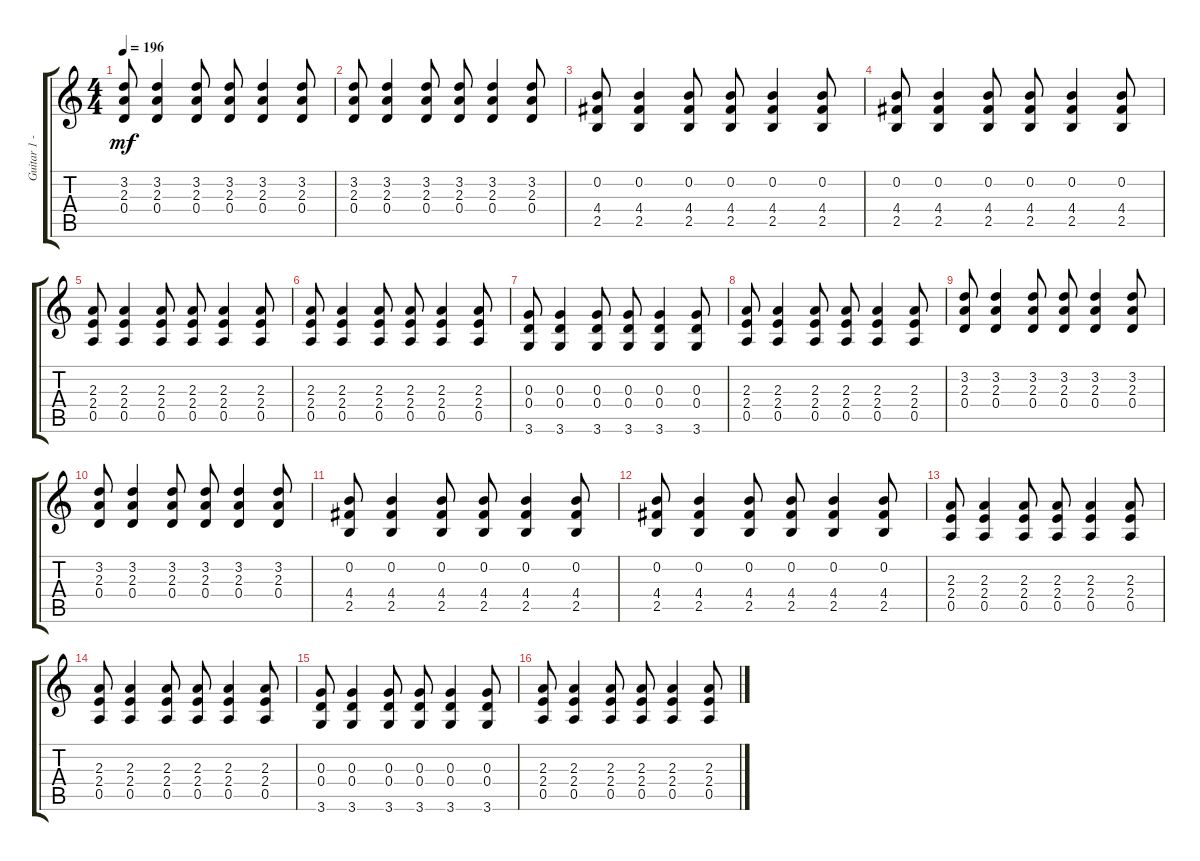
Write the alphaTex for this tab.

\track ("Guitar 1 - Tom" "Guitar 1 -") {instrument distortionguitar}
\staff {score tabs}
\tuning (E4 B3 G3 D3 A2 E2) {hide}
\ts (4 4)
\tempo 196
\clef g2
\ks c
(3.2 2.3 0.4).8{dy mf} (3.2 2.3 0.4).4 (3.2 2.3 0.4).8 (3.2 2.3 0.4).8 (3.2 2.3 0.4).4 (3.2 2.3 0.4).8 |
(3.2 2.3 0.4).8 (3.2 2.3 0.4).4 (3.2 2.3 0.4).8 (3.2 2.3 0.4).8 (3.2 2.3 0.4).4 (3.2 2.3 0.4).8 |
(0.2 4.4 2.5).8 (0.2 4.4 2.5).4 (0.2 4.4 2.5).8 (0.2 4.4 2.5).8 (0.2 4.4 2.5).4 (0.2 4.4 2.5).8 |
(0.2 4.4 2.5).8 (0.2 4.4 2.5).4 (0.2 4.4 2.5).8 (0.2 4.4 2.5).8 (0.2 4.4 2.5).4 (0.2 4.4 2.5).8 |
(2.3 2.4 0.5).8 (2.3 2.4 0.5).4 (2.3 2.4 0.5).8 (2.3 2.4 0.5).8 (2.3 2.4 0.5).4 (2.3 2.4 0.5).8 |
(2.3 2.4 0.5).8 (2.3 2.4 0.5).4 (2.3 2.4 0.5).8 (2.3 2.4 0.5).8 (2.3 2.4 0.5).4 (2.3 2.4 0.5).8 |
(0.3 0.4 3.6).8 (0.3 0.4 3.6).4 (0.3 0.4 3.6).8 (0.3 0.4 3.6).8 (0.3 0.4 3.6).4 (0.3 0.4 3.6).8 |
(2.3 2.4 0.5).8 (2.3 2.4 0.5).4 (2.3 2.4 0.5).8 (2.3 2.4 0.5).8 (2.3 2.4 0.5).4 (2.3 2.4 0.5).8 |
(3.2 2.3 0.4).8 (3.2 2.3 0.4).4 (3.2 2.3 0.4).8 (3.2 2.3 0.4).8 (3.2 2.3 0.4).4 (3.2 2.3 0.4).8 |
(3.2 2.3 0.4).8 (3.2 2.3 0.4).4 (3.2 2.3 0.4).8 (3.2 2.3 0.4).8 (3.2 2.3 0.4).4 (3.2 2.3 0.4).8 |
(0.2 4.4 2.5).8 (0.2 4.4 2.5).4 (0.2 4.4 2.5).8 (0.2 4.4 2.5).8 (0.2 4.4 2.5).4 (0.2 4.4 2.5).8 |
(0.2 4.4 2.5).8 (0.2 4.4 2.5).4 (0.2 4.4 2.5).8 (0.2 4.4 2.5).8 (0.2 4.4 2.5).4 (0.2 4.4 2.5).8 |
(2.3 2.4 0.5).8 (2.3 2.4 0.5).4 (2.3 2.4 0.5).8 (2.3 2.4 0.5).8 (2.3 2.4 0.5).4 (2.3 2.4 0.5).8 |
(2.3 2.4 0.5).8 (2.3 2.4 0.5).4 (2.3 2.4 0.5).8 (2.3 2.4 0.5).8 (2.3 2.4 0.5).4 (2.3 2.4 0.5).8 |
(0.3 0.4 3.6).8 (0.3 0.4 3.6).4 (0.3 0.4 3.6).8 (0.3 0.4 3.6).8 (0.3 0.4 3.6).4 (0.3 0.4 3.6).8 |
(2.3 2.4 0.5).8 (2.3 2.4 0.5).4 (2.3 2.4 0.5).8 (2.3 2.4 0.5).8 (2.3 2.4 0.5).4 (2.3 2.4 0.5).8
